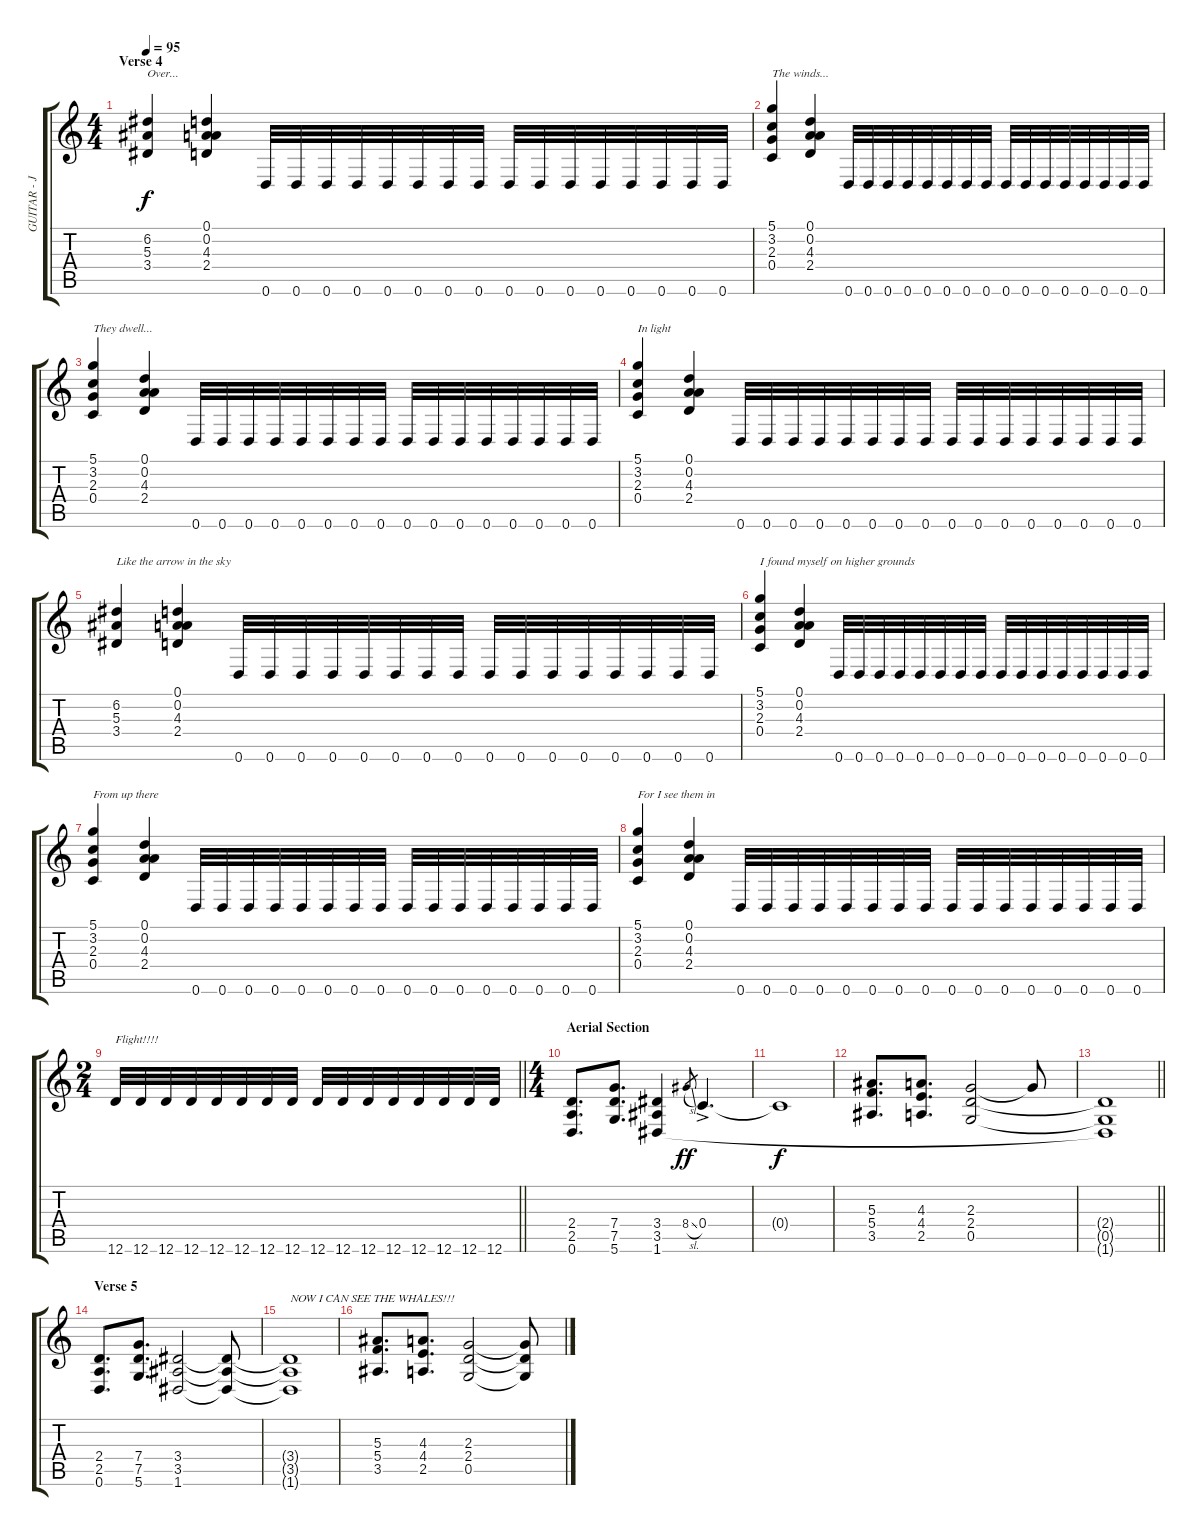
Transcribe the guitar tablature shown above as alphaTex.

\track ("GUITAR - Joe Duplantier" "GUITAR - J") {instrument distortionguitar}
\staff {score tabs}
\tuning (D4 A3 F3 C3 G2 D2) {hide}
\ts (4 4)
\section ("" "Verse 4")
\tempo 95
\clef g2
\ks c
(6.2 5.3 3.4).4{txt "Over..." dy f} (0.1 0.2 4.3 2.4).4 0.6.32 0.6.32 0.6.32 0.6.32 0.6.32 0.6.32 0.6.32 0.6.32 0.6.32 0.6.32 0.6.32 0.6.32 0.6.32 0.6.32 0.6.32 0.6.32 |
(5.1 3.2 2.3 0.4).4{txt "The winds..."} (0.1 0.2 4.3 2.4).4 0.6.32 0.6.32 0.6.32 0.6.32 0.6.32 0.6.32 0.6.32 0.6.32 0.6.32 0.6.32 0.6.32 0.6.32 0.6.32 0.6.32 0.6.32 0.6.32 |
(5.1 3.2 2.3 0.4).4{txt "They dwell..."} (0.1 0.2 4.3 2.4).4 0.6.32 0.6.32 0.6.32 0.6.32 0.6.32 0.6.32 0.6.32 0.6.32 0.6.32 0.6.32 0.6.32 0.6.32 0.6.32 0.6.32 0.6.32 0.6.32 |
(5.1 3.2 2.3 0.4).4{txt "In light"} (0.1 0.2 4.3 2.4).4 0.6.32 0.6.32 0.6.32 0.6.32 0.6.32 0.6.32 0.6.32 0.6.32 0.6.32 0.6.32 0.6.32 0.6.32 0.6.32 0.6.32 0.6.32 0.6.32 |
(6.2 5.3 3.4).4{txt "Like the arrow in the sky"} (0.1 0.2 4.3 2.4).4 0.6.32 0.6.32 0.6.32 0.6.32 0.6.32 0.6.32 0.6.32 0.6.32 0.6.32 0.6.32 0.6.32 0.6.32 0.6.32 0.6.32 0.6.32 0.6.32 |
(5.1 3.2 2.3 0.4).4{txt "I found myself on higher grounds"} (0.1 0.2 4.3 2.4).4 0.6.32 0.6.32 0.6.32 0.6.32 0.6.32 0.6.32 0.6.32 0.6.32 0.6.32 0.6.32 0.6.32 0.6.32 0.6.32 0.6.32 0.6.32 0.6.32 |
(5.1 3.2 2.3 0.4).4{txt "From up there"} (0.1 0.2 4.3 2.4).4 0.6.32 0.6.32 0.6.32 0.6.32 0.6.32 0.6.32 0.6.32 0.6.32 0.6.32 0.6.32 0.6.32 0.6.32 0.6.32 0.6.32 0.6.32 0.6.32 |
(5.1 3.2 2.3 0.4).4{txt "For I see them in"} (0.1 0.2 4.3 2.4).4 0.6.32 0.6.32 0.6.32 0.6.32 0.6.32 0.6.32 0.6.32 0.6.32 0.6.32 0.6.32 0.6.32 0.6.32 0.6.32 0.6.32 0.6.32 0.6.32 |
\ts (2 4)
\barLineRight lightlight
12.6.32{txt "Flight!!!!"} 12.6.32 12.6.32 12.6.32 12.6.32 12.6.32 12.6.32 12.6.32 12.6.32 12.6.32 12.6.32 12.6.32 12.6.32 12.6.32 12.6.32 12.6.32 |
\ts (4 4)
\section ("" "Aerial Section")
(2.4 2.5 0.6).8{d} (7.4 7.5 5.6).8{d} (3.4 3.5 1.6).4 8.4{sl}.8{gr dy ff} 0.4{ac}.4{d} |
0.4{t}.1{dy f} |
(5.3 5.4 3.5).8{d} (4.3 4.4 2.5).8{d} (2.3 2.4 0.5).2 2.3{t}.8 |
\barLineRight lightlight
(2.4{t} 0.5{t} 1.6{t}).1 |
\section ("" "Verse 5")
(2.4 2.5 0.6).8{d} (7.4 7.5 5.6).8{d} (3.4 3.5 1.6).2 (3.4{t} 3.5{t} 1.6{t}).8 |
(3.4{t} 3.5{t} 1.6{t}).1{txt "NOW I CAN SEE THE WHALES!!!"} |
(5.3 5.4 3.5).8{d} (4.3 4.4 2.5).8{d} (2.3 2.4 0.5).2 (2.3{t} 2.4{t} 0.5{t}).8
